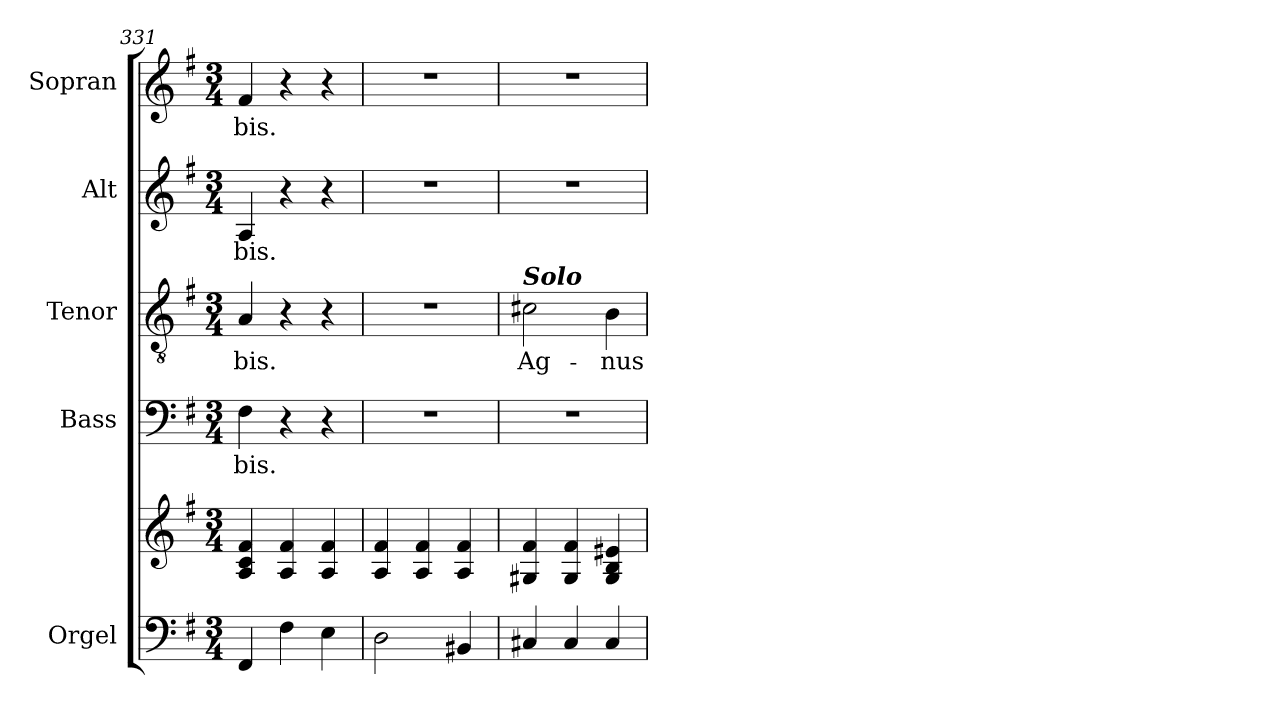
**kern	**kern	**kern	**text	**kern	**text	**kern	**text	**kern	**text
*part5	*part5	*part4	*part4	*part3	*part3	*part2	*part2	*part1	*part1
*staff6	*staff5	*staff4	*staff4	*staff3	*staff3	*staff2	*staff2	*staff1	*staff1
*I"Orgel	*	*I"Bass	*	*I"Tenor	*	*I"Alt	*	*I"Sopran	*
*I'Org.	*	*I'B.	*	*I'T.	*	*I'A.	*	*I'S.	*
*clefF4	*clefG2	*clefF4	*	*clefGv2	*	*clefG2	*	*clefG2	*
*k[f#]	*k[f#]	*k[f#]	*	*k[f#]	*	*k[f#]	*	*k[f#]	*
*G:	*G:	*G:	*	*G:	*	*G:	*	*G:	*
*M3/4	*M3/4	*M3/4	*	*M3/4	*	*M3/4	*	*M3/4	*
=331	=331	=331	=331	=331	=331	=331	=331	=331	=331
!	!	!	!LO:LY:b	!	!LO:LY:b	!	!LO:LY:b	!	!LO:LY:b
4FF#/	4A/ 4c/ 4f#/	4F#\	-bis.	4A/	-bis.	4A/	-bis.	4f#/	-bis.
4F#\	4A/ 4f#/	4r	.	4r	.	4r	.	4r	.
4E\	4A/ 4f#/	4r	.	4r	.	4r	.	4r	.
=332	=332	=332	=332	=332	=332	=332	=332	=332	=332
2D\	4A/ 4f#/	2.r	.	2.r	.	2.r	.	2.r	.
.	4A/ 4f#/	.	.	.	.	.	.	.	.
4BB#X/	4A/ 4f#/	.	.	.	.	.	.	.	.
!!LO:LB:g=z
=333	=333	=333	=333	=333	=333	=333	=333	=333	=333
!	!	!	!	!LO:TX:a:Bi:t=Solo	!	!	!	!	!
!	!	!	!	!	!LO:LY:b	!	!	!	!
4C#X/	4G#X/ 4f#/	2.r	.	2c#X\	Ag-	2.r	.	2.r	.
4C#/	4G#/ 4f#/	.	.	.	.	.	.	.	.
!	!	!	!	!	!LO:LY:b	!	!	!	!
4C#/	4G#/ 4B/ 4e#X/	.	.	4B\	-nus	.	.	.	.
=	=	=	=	=	=	=	=	=	=
*-	*-	*-	*-	*-	*-	*-	*-	*-	*-
